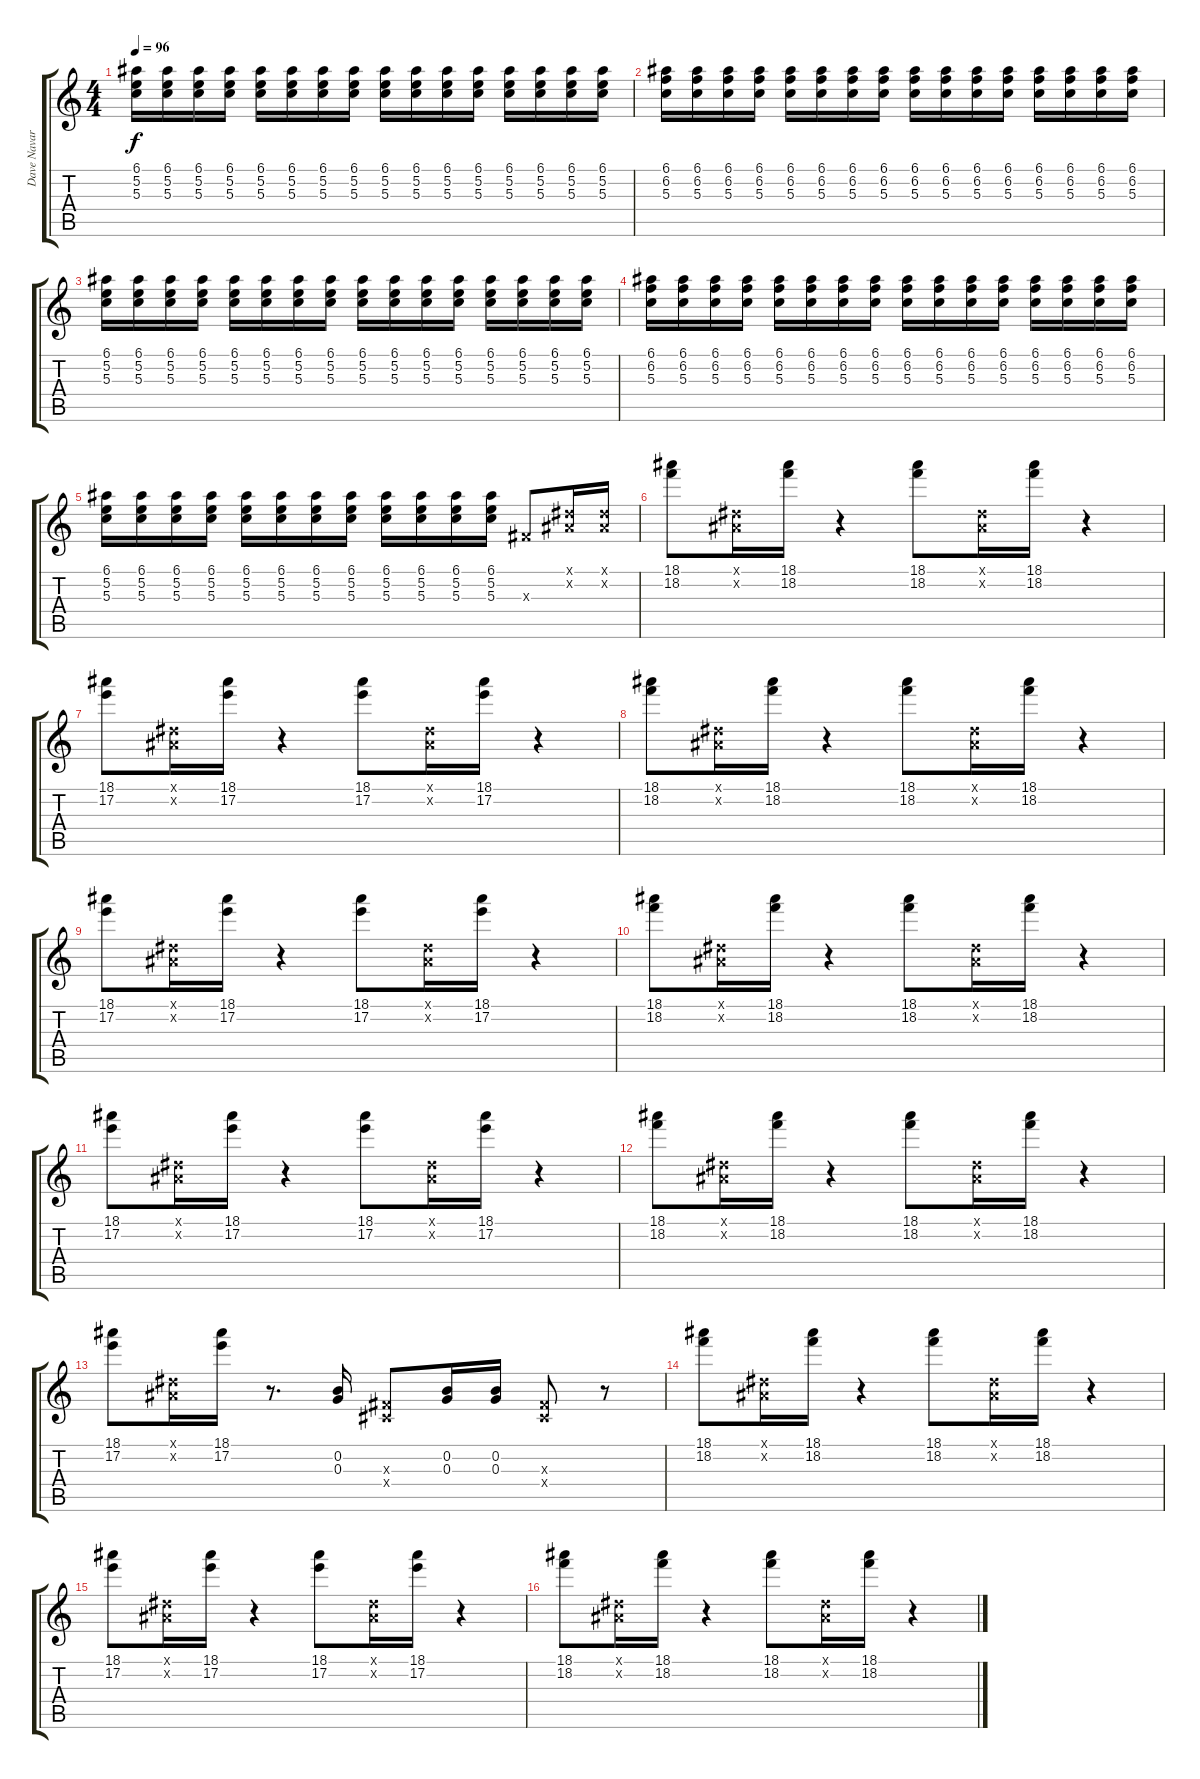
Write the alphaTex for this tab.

\track ("Dave Navarro 1" "Dave Navar") {instrument electricguitarclean}
\staff {score tabs}
\tuning (E4 B3 G3 D3 A2 E2) {hide}
\ts (4 4)
\tempo 96
\clef g2
\ks c
(6.1 5.2 5.3).16{dy f} (6.1 5.2 5.3).16 (6.1 5.2 5.3).16 (6.1 5.2 5.3).16 (6.1 5.2 5.3).16 (6.1 5.2 5.3).16 (6.1 5.2 5.3).16 (6.1 5.2 5.3).16 (6.1 5.2 5.3).16 (6.1 5.2 5.3).16 (6.1 5.2 5.3).16 (6.1 5.2 5.3).16 (6.1 5.2 5.3).16 (6.1 5.2 5.3).16 (6.1 5.2 5.3).16 (6.1 5.2 5.3).16 |
(6.1 6.2 5.3).16 (6.1 6.2 5.3).16 (6.1 6.2 5.3).16 (6.1 6.2 5.3).16 (6.1 6.2 5.3).16 (6.1 6.2 5.3).16 (6.1 6.2 5.3).16 (6.1 6.2 5.3).16 (6.1 6.2 5.3).16 (6.1 6.2 5.3).16 (6.1 6.2 5.3).16 (6.1 6.2 5.3).16 (6.1 6.2 5.3).16 (6.1 6.2 5.3).16 (6.1 6.2 5.3).16 (6.1 6.2 5.3).16 |
(6.1 5.2 5.3).16 (6.1 5.2 5.3).16 (6.1 5.2 5.3).16 (6.1 5.2 5.3).16 (6.1 5.2 5.3).16 (6.1 5.2 5.3).16 (6.1 5.2 5.3).16 (6.1 5.2 5.3).16 (6.1 5.2 5.3).16 (6.1 5.2 5.3).16 (6.1 5.2 5.3).16 (6.1 5.2 5.3).16 (6.1 5.2 5.3).16 (6.1 5.2 5.3).16 (6.1 5.2 5.3).16 (6.1 5.2 5.3).16 |
(6.1 6.2 5.3).16 (6.1 6.2 5.3).16 (6.1 6.2 5.3).16 (6.1 6.2 5.3).16 (6.1 6.2 5.3).16 (6.1 6.2 5.3).16 (6.1 6.2 5.3).16 (6.1 6.2 5.3).16 (6.1 6.2 5.3).16 (6.1 6.2 5.3).16 (6.1 6.2 5.3).16 (6.1 6.2 5.3).16 (6.1 6.2 5.3).16 (6.1 6.2 5.3).16 (6.1 6.2 5.3).16 (6.1 6.2 5.3).16 |
(6.1 5.2 5.3).16 (6.1 5.2 5.3).16 (6.1 5.2 5.3).16 (6.1 5.2 5.3).16 (6.1 5.2 5.3).16 (6.1 5.2 5.3).16 (6.1 5.2 5.3).16 (6.1 5.2 5.3).16 (6.1 5.2 5.3).16 (6.1 5.2 5.3).16 (6.1 5.2 5.3).16 (6.1 5.2 5.3).16 -1.3{x}.8 (-1.1{x} -1.2{x}).16 (-1.1{x} -1.2{x}).16 |
(18.1 18.2).8{balance 14} (-1.1{x} -1.2{x}).16 (18.1 18.2).16 r.4 (18.1 18.2).8 (-1.1{x} -1.2{x}).16 (18.1 18.2).16 r.4 |
(18.1 17.2).8 (-1.1{x} -1.2{x}).16 (18.1 17.2).16 r.4 (18.1 17.2).8 (-1.1{x} -1.2{x}).16 (18.1 17.2).16 r.4 |
(18.1 18.2).8 (-1.1{x} -1.2{x}).16 (18.1 18.2).16 r.4 (18.1 18.2).8 (-1.1{x} -1.2{x}).16 (18.1 18.2).16 r.4 |
(18.1 17.2).8 (-1.1{x} -1.2{x}).16 (18.1 17.2).16 r.4 (18.1 17.2).8 (-1.1{x} -1.2{x}).16 (18.1 17.2).16 r.4 |
(18.1 18.2).8 (-1.1{x} -1.2{x}).16 (18.1 18.2).16 r.4 (18.1 18.2).8 (-1.1{x} -1.2{x}).16 (18.1 18.2).16 r.4 |
(18.1 17.2).8 (-1.1{x} -1.2{x}).16 (18.1 17.2).16 r.4 (18.1 17.2).8 (-1.1{x} -1.2{x}).16 (18.1 17.2).16 r.4 |
(18.1 18.2).8 (-1.1{x} -1.2{x}).16 (18.1 18.2).16 r.4 (18.1 18.2).8 (-1.1{x} -1.2{x}).16 (18.1 18.2).16 r.4 |
(18.1 17.2).8 (-1.1{x} -1.2{x}).16 (18.1 17.2).16 r.8{d} (0.2 0.3).16 (-1.3{x} -1.4{x}).8 (0.2 0.3).16 (0.2 0.3).16 (-1.3{x} -1.4{x}).8 r.8 |
(18.1 18.2).8 (-1.1{x} -1.2{x}).16 (18.1 18.2).16 r.4 (18.1 18.2).8 (-1.1{x} -1.2{x}).16 (18.1 18.2).16 r.4 |
(18.1 17.2).8 (-1.1{x} -1.2{x}).16 (18.1 17.2).16 r.4 (18.1 17.2).8 (-1.1{x} -1.2{x}).16 (18.1 17.2).16 r.4 |
(18.1 18.2).8 (-1.1{x} -1.2{x}).16 (18.1 18.2).16 r.4 (18.1 18.2).8 (-1.1{x} -1.2{x}).16 (18.1 18.2).16 r.4
